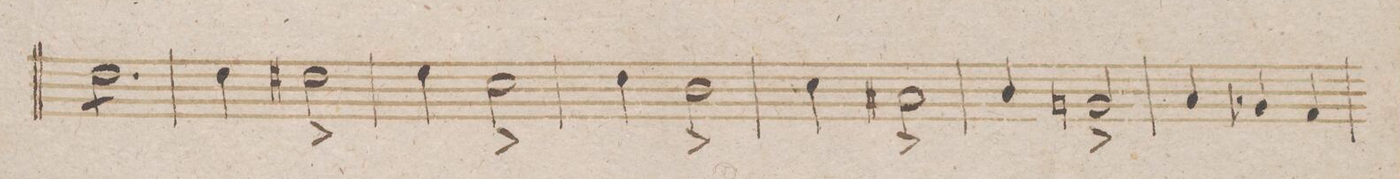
**kern	**dynam
*I"Fagotto 2do	*
*clefF4	*
*k[b-]	*
*M3/4	*
*tremolo	*
8F\L	.
8F\	.
8F\	.
8F\	.
8F\	.
8F\J	.
*Xtremolo	*
=85	=85
4F\	.
2F#X^<\	.
=86	=86
4G\	.
2E^<\	.
=87	=87
4F\	.
2D^<\	.
=88	=88
4E\	.
2C#X^<\	.
=89	=89
4D/	.
2BBn^/	.
=90	=90
4C/	.
4BB-X/	.
4AA/	.
=91	=91
*-	*-
